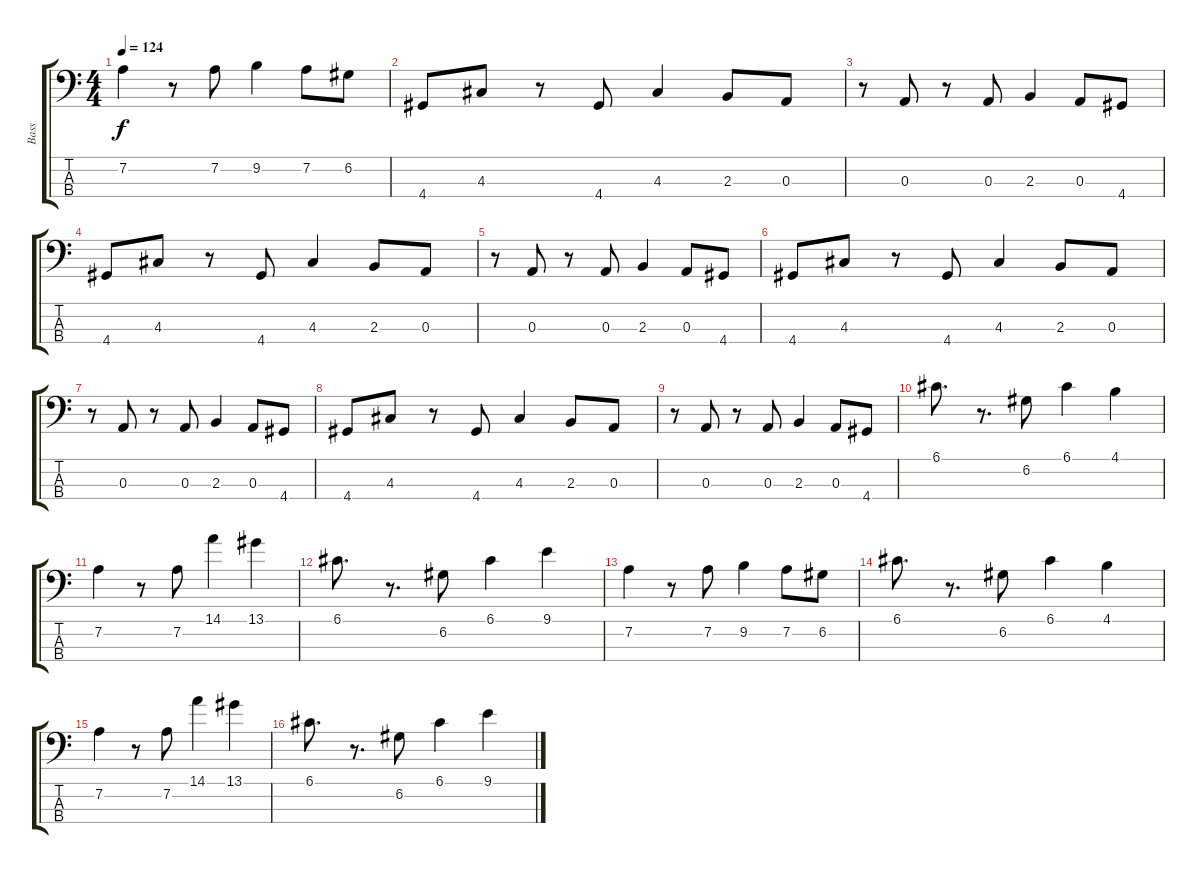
\track ("Bass" "Bass") {instrument electricbasspick}
\staff {score tabs}
\tuning (G2 D2 A1 E1) {hide}
\ts (4 4)
\tempo 124
\clef f4
\ks c
7.2.4{dy f} r.8 7.2.8 9.2.4 7.2.8 6.2.8 |
4.4.8 4.3.8 r.8 4.4.8 4.3.4 2.3.8 0.3.8 |
r.8 0.3.8 r.8 0.3.8 2.3.4 0.3.8 4.4.8 |
4.4.8 4.3.8 r.8 4.4.8 4.3.4 2.3.8 0.3.8 |
r.8 0.3.8 r.8 0.3.8 2.3.4 0.3.8 4.4.8 |
4.4.8 4.3.8 r.8 4.4.8 4.3.4 2.3.8 0.3.8 |
r.8 0.3.8 r.8 0.3.8 2.3.4 0.3.8 4.4.8 |
4.4.8 4.3.8 r.8 4.4.8 4.3.4 2.3.8 0.3.8 |
r.8 0.3.8 r.8 0.3.8 2.3.4 0.3.8 4.4.8 |
6.1.8{d} r.8{d} 6.2.8 6.1.4 4.1.4 |
7.2.4 r.8 7.2.8 14.1.4 13.1.4 |
6.1.8{d} r.8{d} 6.2.8 6.1.4 9.1.4 |
7.2.4 r.8 7.2.8 9.2.4 7.2.8 6.2.8 |
6.1.8{d} r.8{d} 6.2.8 6.1.4 4.1.4 |
7.2.4 r.8 7.2.8 14.1.4 13.1.4 |
6.1.8{d} r.8{d} 6.2.8 6.1.4 9.1.4
